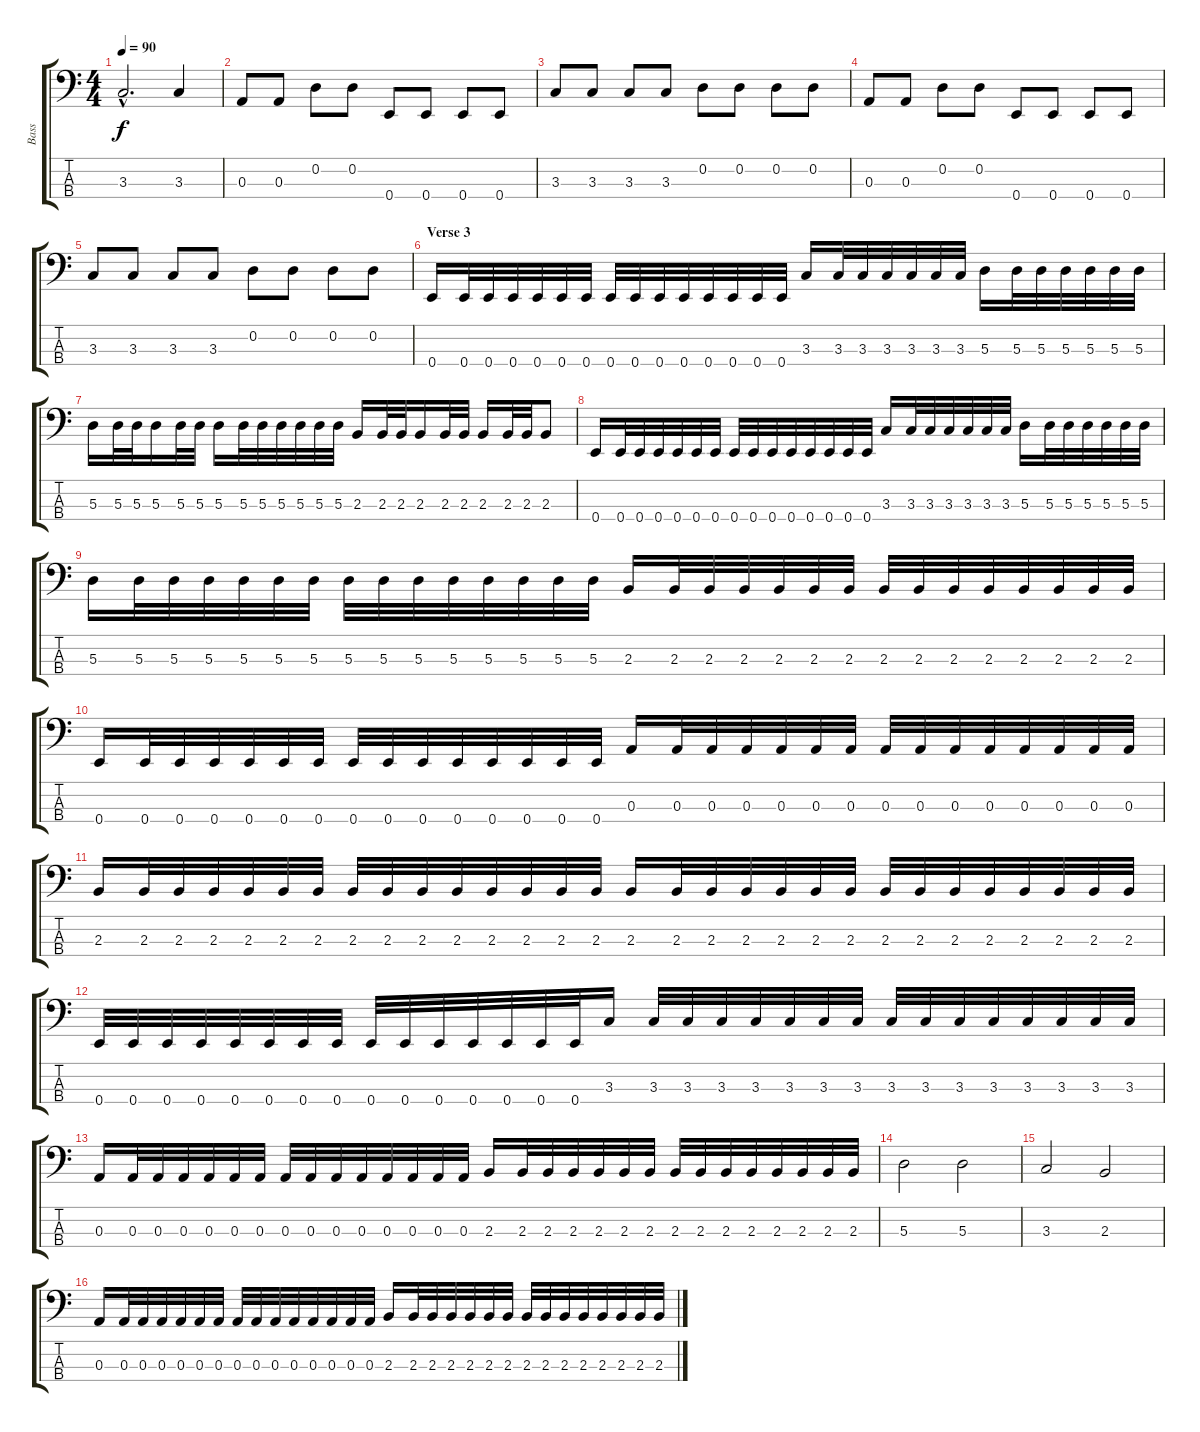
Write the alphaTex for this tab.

\track ("Bass" "Bass") {instrument electricbasspick}
\staff {score tabs}
\tuning (G2 D2 A1 E1) {hide}
\ts (4 4)
\tempo 90
\clef f4
\ks c
3.3{hac}.2{d dy f} 3.3.4 |
0.3.8 0.3.8 0.2.8 0.2.8 0.4.8 0.4.8 0.4.8 0.4.8 |
3.3.8 3.3.8 3.3.8 3.3.8 0.2.8 0.2.8 0.2.8 0.2.8 |
0.3.8 0.3.8 0.2.8 0.2.8 0.4.8 0.4.8 0.4.8 0.4.8 |
3.3.8 3.3.8 3.3.8 3.3.8 0.2.8 0.2.8 0.2.8 0.2.8 |
\section ("" "Verse 3")
0.4.16 0.4.32 0.4.32 0.4.32 0.4.32 0.4.32 0.4.32 0.4.32 0.4.32 0.4.32 0.4.32 0.4.32 0.4.32 0.4.32 0.4.32 3.3.16 3.3.32 3.3.32 3.3.32 3.3.32 3.3.32 3.3.32 5.3.16 5.3.32 5.3.32 5.3.32 5.3.32 5.3.32 5.3.32 |
5.3.16 5.3.32 5.3.32 5.3.16 5.3.32 5.3.32 5.3.16 5.3.32 5.3.32 5.3.32 5.3.32 5.3.32 5.3.32 2.3.16 2.3.32 2.3.32 2.3.16 2.3.32 2.3.32 2.3.16 2.3.32 2.3.32 2.3.8 |
0.4.16 0.4.32 0.4.32 0.4.32 0.4.32 0.4.32 0.4.32 0.4.32 0.4.32 0.4.32 0.4.32 0.4.32 0.4.32 0.4.32 0.4.32 3.3.16 3.3.32 3.3.32 3.3.32 3.3.32 3.3.32 3.3.32 5.3.16 5.3.32 5.3.32 5.3.32 5.3.32 5.3.32 5.3.32 |
5.3.16 5.3.32 5.3.32 5.3.32 5.3.32 5.3.32 5.3.32 5.3.32 5.3.32 5.3.32 5.3.32 5.3.32 5.3.32 5.3.32 5.3.32 2.3.16 2.3.32 2.3.32 2.3.32 2.3.32 2.3.32 2.3.32 2.3.32 2.3.32 2.3.32 2.3.32 2.3.32 2.3.32 2.3.32 2.3.32 |
0.4.16 0.4.32 0.4.32 0.4.32 0.4.32 0.4.32 0.4.32 0.4.32 0.4.32 0.4.32 0.4.32 0.4.32 0.4.32 0.4.32 0.4.32 0.3.16 0.3.32 0.3.32 0.3.32 0.3.32 0.3.32 0.3.32 0.3.32 0.3.32 0.3.32 0.3.32 0.3.32 0.3.32 0.3.32 0.3.32 |
2.3.16 2.3.32 2.3.32 2.3.32 2.3.32 2.3.32 2.3.32 2.3.32 2.3.32 2.3.32 2.3.32 2.3.32 2.3.32 2.3.32 2.3.32 2.3.16 2.3.32 2.3.32 2.3.32 2.3.32 2.3.32 2.3.32 2.3.32 2.3.32 2.3.32 2.3.32 2.3.32 2.3.32 2.3.32 2.3.32 |
0.4.32 0.4.32 0.4.32 0.4.32 0.4.32 0.4.32 0.4.32 0.4.32 0.4.32 0.4.32 0.4.32 0.4.32 0.4.32 0.4.32 0.4.32 3.3.16 3.3.32 3.3.32 3.3.32 3.3.32 3.3.32 3.3.32 3.3.32 3.3.32 3.3.32 3.3.32 3.3.32 3.3.32 3.3.32 3.3.32 3.3.32 |
0.3.16 0.3.32 0.3.32 0.3.32 0.3.32 0.3.32 0.3.32 0.3.32 0.3.32 0.3.32 0.3.32 0.3.32 0.3.32 0.3.32 0.3.32 2.3.16 2.3.32 2.3.32 2.3.32 2.3.32 2.3.32 2.3.32 2.3.32 2.3.32 2.3.32 2.3.32 2.3.32 2.3.32 2.3.32 2.3.32 |
5.3.2 5.3.2 |
3.3.2 2.3.2 |
0.3.16 0.3.32 0.3.32 0.3.32 0.3.32 0.3.32 0.3.32 0.3.32 0.3.32 0.3.32 0.3.32 0.3.32 0.3.32 0.3.32 0.3.32 2.3.16 2.3.32 2.3.32 2.3.32 2.3.32 2.3.32 2.3.32 2.3.32 2.3.32 2.3.32 2.3.32 2.3.32 2.3.32 2.3.32 2.3.32
